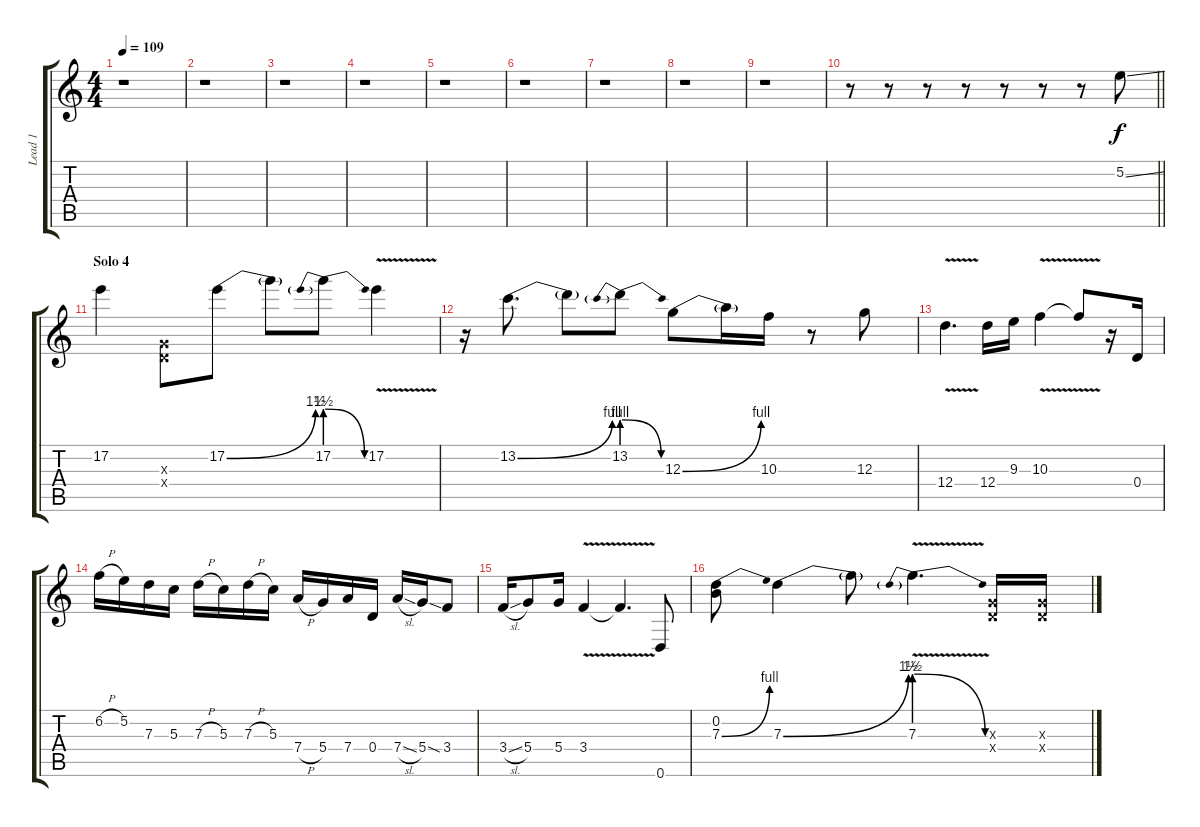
\track ("Lead 1" "Lead 1") {instrument overdrivenguitar}
\staff {score tabs}
\tuning (E4 B3 G3 D3 A2 D2) {hide}
\ts (4 4)
\tempo 109
\clef g2
\ks c
r.1{dy mp} |
r.1 |
r.1 |
r.1 |
r.1 |
r.1 |
r.1 |
r.1 |
r.1 |
\barLineRight lightlight
r.8 r.8 r.8 r.8 r.8 r.8 r.8 5.2{ss}.8{dy f} |
\section ("" "Solo 4")
17.2.4 (0.3{x} 0.4{x}).8 17.2{be (bend 0 0 60 6)}.8 17.2{t}.8 17.2{be (prebendrelease 0 6 60 0)}.8 17.2{v}.4 |
r.16 13.2{be (bend 0 0 60 4)}.8{d} 13.2{t}.8 13.2{be (prebendrelease 0 4 60 0)}.8 12.3{be (bend 0 0 60 4)}.8 12.3{t}.16 10.3.16 r.8 12.3.8 |
12.4{v}.4{d} 12.4.16 9.3.16 10.3{v}.4 10.3{t}.8 r.16 0.4.16 |
6.2{h}.16 5.2.16 7.3.16 5.3.16 7.3{h}.16 5.3.16 7.3{h}.16 5.3.16 7.4{h}.16 5.4.16 7.4.16 0.4.16 7.4{sl}.16 5.4{sod}.16 3.4.8 |
3.4{sl}.16 5.4.8 5.4.16 3.4{v}.4 3.4{t}.4{d} 0.6.8 |
(0.2 7.3{be (bend 0 0 60 4)}).8 7.3{be (bend 0 0 60 6)}.4 7.3{t}.8 7.3{be (prebendrelease 0 6 60 0) v}.4{d} (0.3{x} 0.4{x}).16 (0.3{x} 0.4{x}).16
